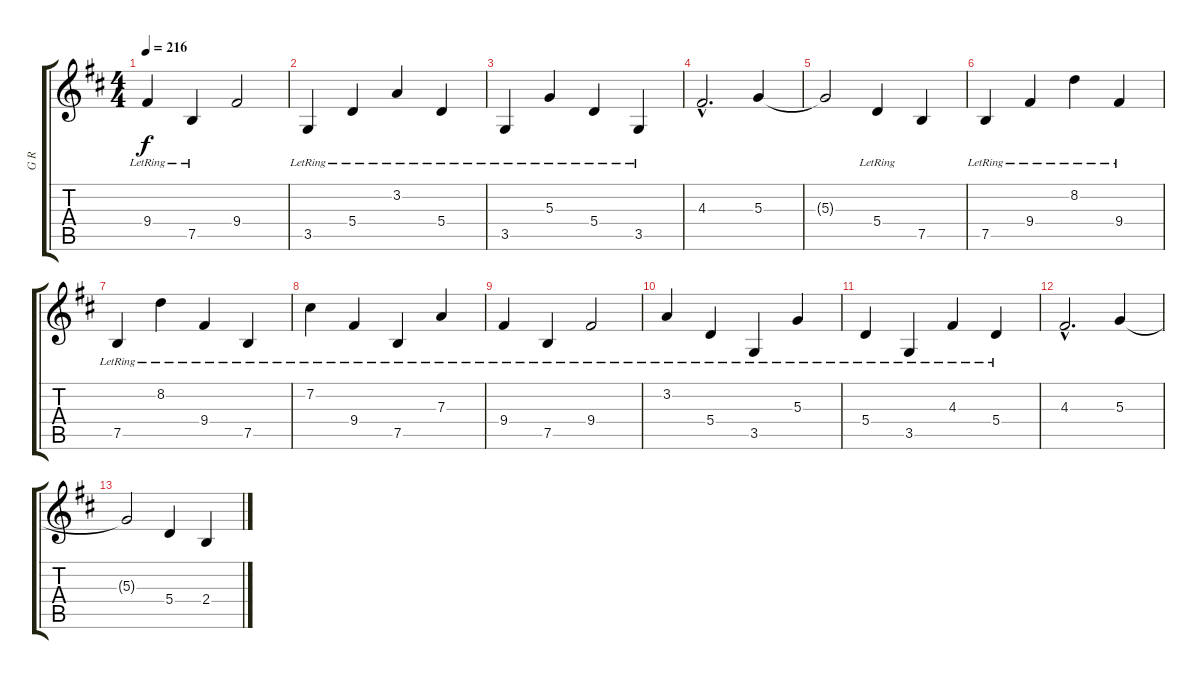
\track ("G R" "G R") {instrument distortionguitar}
\staff {score tabs}
\tuning (B3 Gb3 D3 A2 E2 B1) {hide}
\ts (4 4)
\tempo 216
\clef g2
\ks d
9.4{lr}.4{dy f} 7.5{lr}.4 9.4.2 |
3.5{lr}.4 5.4{lr}.4 3.2{lr}.4 5.4{lr}.4 |
3.5{lr}.4 5.3{lr}.4 5.4{lr}.4 3.5{lr}.4 |
4.3{hac}.2{d} 5.3.4 |
5.3{t}.2 5.4{lr}.4 7.5.4 |
7.5{lr}.4 9.4{lr}.4 8.2{lr}.4 9.4{lr}.4 |
7.5{lr}.4 8.2{lr}.4 9.4{lr}.4 7.5{lr}.4 |
7.2{lr}.4 9.4{lr}.4 7.5{lr}.4 7.3{lr}.4 |
9.4{lr}.4 7.5{lr}.4 9.4{lr}.2 |
3.2{lr}.4 5.4{lr}.4 3.5{lr}.4 5.3{lr}.4 |
5.4{lr}.4 3.5{lr}.4 4.3{lr}.4 5.4{lr}.4 |
4.3{hac}.2{d} 5.3.4 |
5.3{t}.2 5.4.4 2.4.4
